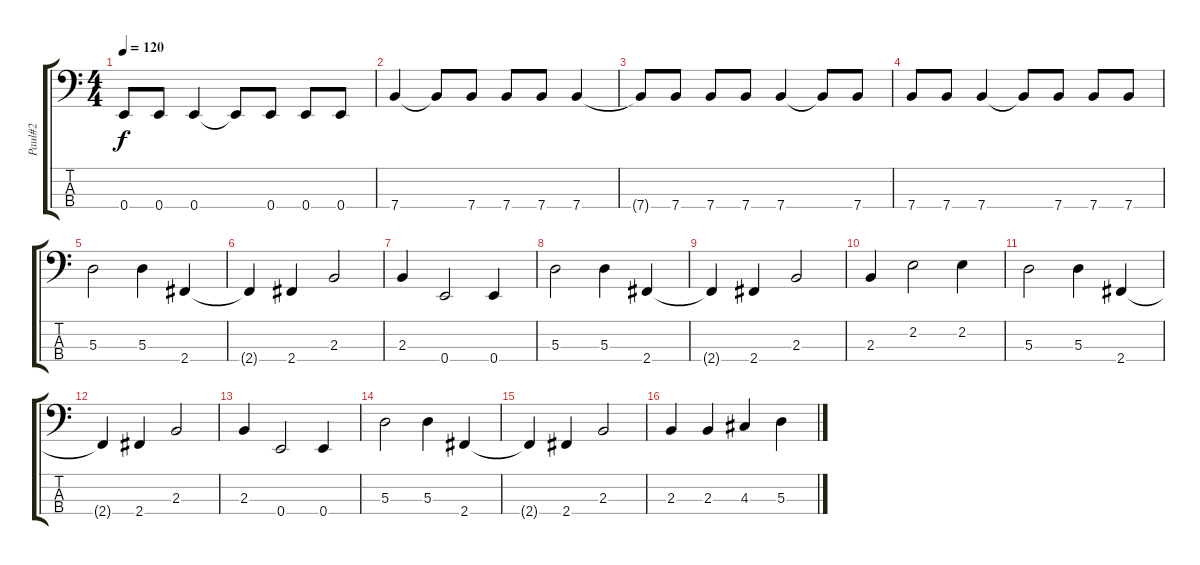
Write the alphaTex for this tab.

\track ("Paul#2" "Paul#2") {instrument acousticbass}
\staff {score tabs}
\tuning (G2 D2 A1 E1) {hide}
\ts (4 4)
\tempo 120
\clef f4
\ks c
0.4.8{dy f} 0.4.8 0.4.4 0.4{t}.8 0.4.8 0.4.8 0.4.8 |
7.4.4 7.4{t}.8 7.4.8 7.4.8 7.4.8 7.4.4 |
7.4{t}.8 7.4.8 7.4.8 7.4.8 7.4.4 7.4{t}.8 7.4.8 |
7.4.8 7.4.8 7.4.4 7.4{t}.8 7.4.8 7.4.8 7.4.8 |
5.3.2 5.3.4 2.4.4 |
2.4{t}.4 2.4.4 2.3.2 |
2.3.4 0.4.2 0.4.4 |
5.3.2 5.3.4 2.4.4 |
2.4{t}.4 2.4.4 2.3.2 |
2.3.4 2.2.2 2.2.4 |
5.3.2 5.3.4 2.4.4 |
2.4{t}.4 2.4.4 2.3.2 |
2.3.4 0.4.2 0.4.4 |
5.3.2 5.3.4 2.4.4 |
2.4{t}.4 2.4.4 2.3.2 |
2.3.4 2.3.4 4.3.4 5.3.4
